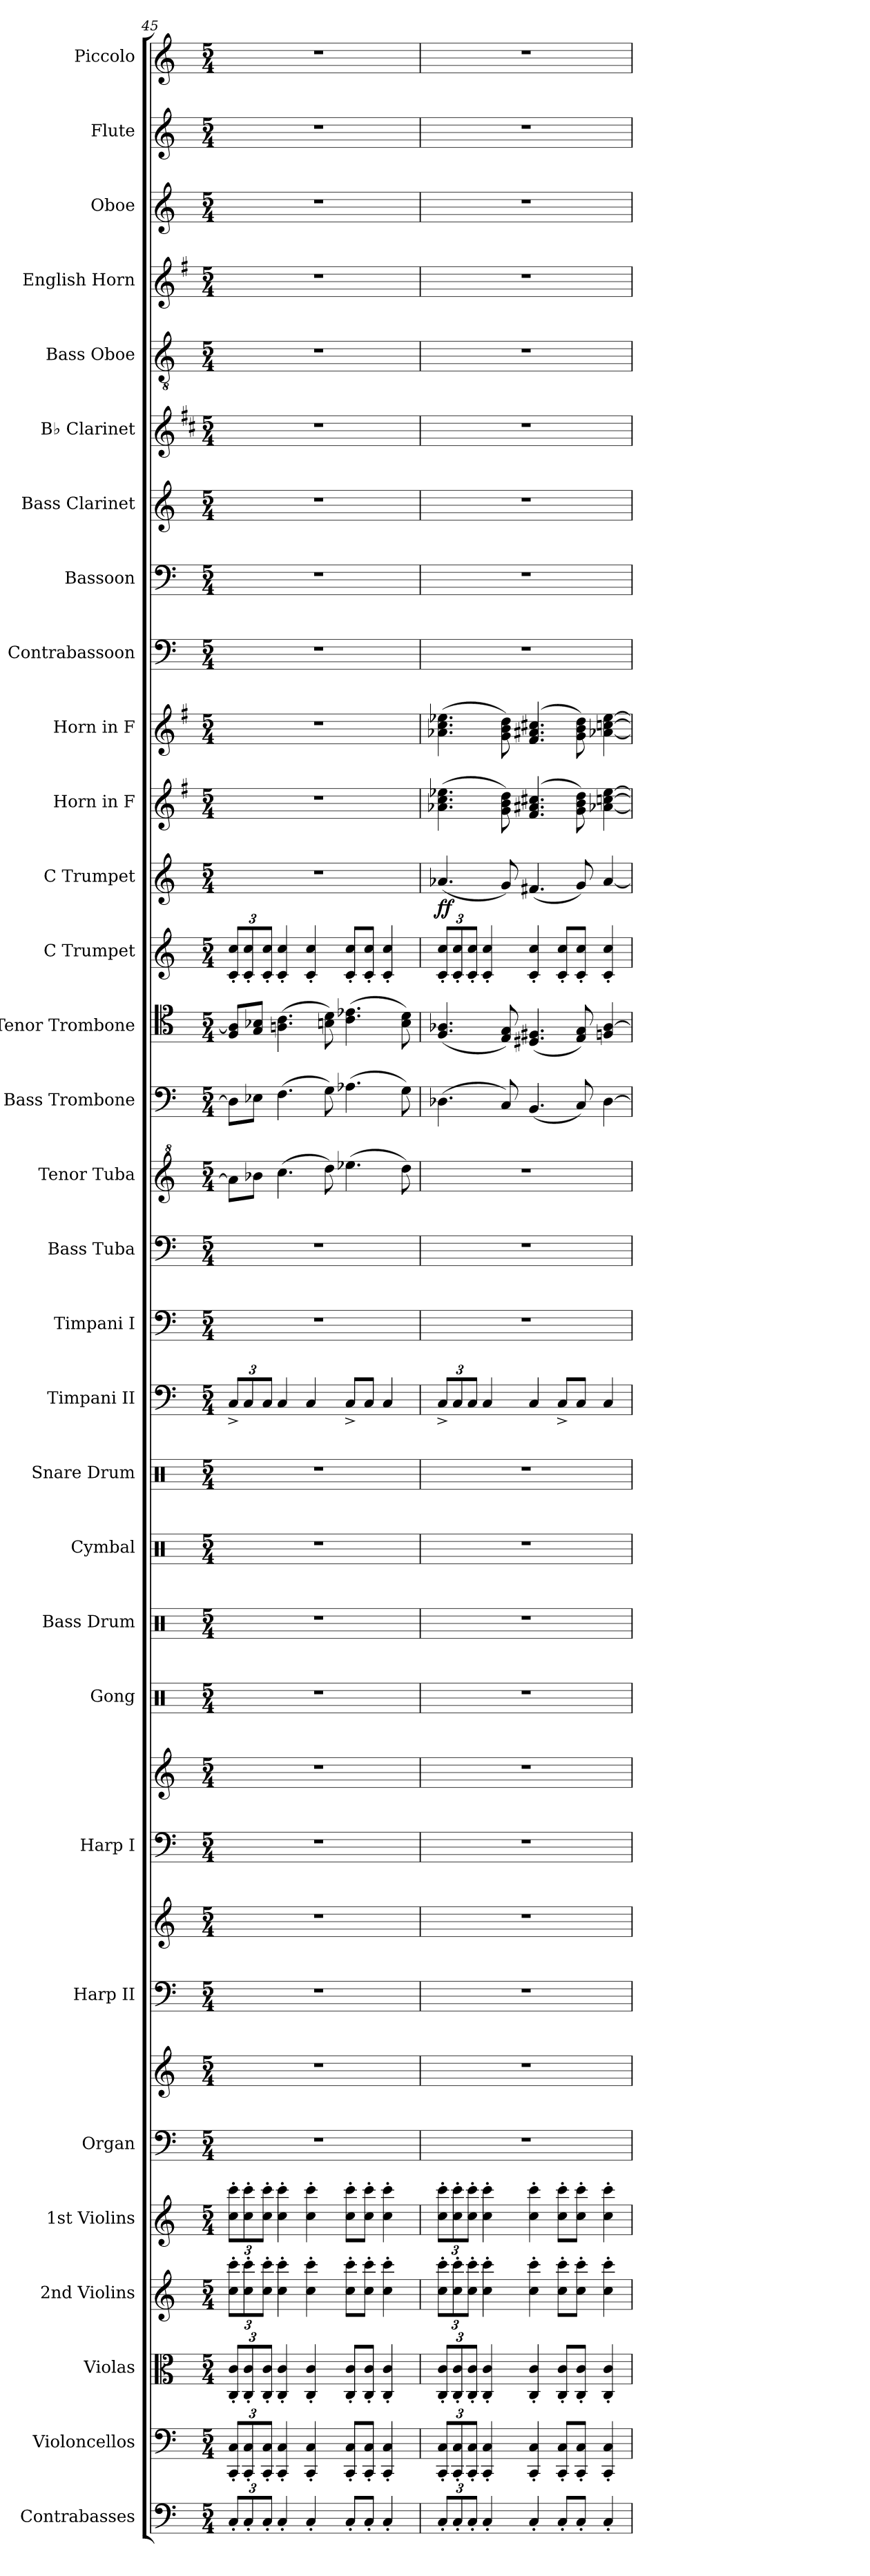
**kern	**kern	**kern	**kern	**kern	**kern	**kern	**kern	**kern	**kern	**kern	**kern	**kern	**kern	**kern	**kern	**kern	**kern	**kern	**kern	**kern	**kern	**kern	**dynam	**kern	**kern	**kern	**kern	**kern	**kern	**kern	**kern	**kern	**kern	**kern
*part31	*part30	*part29	*part28	*part27	*part26	*part26	*part25	*part25	*part24	*part24	*part23	*part22	*part21	*part20	*part19	*part18	*part17	*part16	*part15	*part14	*part13	*part12	*part12	*part11	*part10	*part9	*part8	*part7	*part6	*part5	*part4	*part3	*part2	*part1
*staff34	*staff33	*staff32	*staff31	*staff30	*staff29	*staff28	*staff27	*staff26	*staff25	*staff24	*staff23	*staff22	*staff21	*staff20	*staff19	*staff18	*staff17	*staff16	*staff15	*staff14	*staff13	*staff12	*staff12	*staff11	*staff10	*staff9	*staff8	*staff7	*staff6	*staff5	*staff4	*staff3	*staff2	*staff1
*I"Contrabasses	*I"Violoncellos	*I"Violas	*I"2nd Violins	*I"1st Violins	*I"Organ	*	*I"Harp II	*	*I"Harp I	*	*I"Gong	*I"Bass Drum	*I"Cymbal	*I"Snare Drum	*I"Timpani II	*I"Timpani I	*I"Bass Tuba	*I"Tenor Tuba	*I"Bass Trombone	*I"Tenor Trombone	*I"C Trumpet	*I"C Trumpet	*	*I"Horn in F	*I"Horn in F	*I"Contrabassoon	*I"Bassoon	*I"Bass Clarinet	*I"B♭ Clarinet	*I"Bass Oboe	*I"English Horn	*I"Oboe	*I"Flute	*I"Piccolo
*I'Cbs.	*I'Vcs.	*I'Vlas.	*I'Vlns.	*I'Vlns.	*I'Org.	*	*I'Hrp.	*	*I'Hrp.	*	*	*I'B. Dr.	*I'Cym.	*I'Sn. Dr.	*I'Timp.	*I'Timp.	*I'Tba.	*	*I'B. Tbn.	*I'T. Tbn.	*I'C Tpt.	*I'C Tpt.	*	*	*	*I'Cbsn.	*I'Bsn.	*I'B. Cl.	*I'B♭ Cl.	*	*I'E. Hn.	*I'Ob.	*I'Fl.	*I'Picc.
*clefF4	*clefF4	*clefC3	*clefG2	*clefG2	*clefF4	*clefG2	*clefF4	*clefG2	*clefF4	*clefG2	*clefX	*clefX	*clefX	*clefX	*clefF4	*clefF4	*clefF4	*clefG^2	*clefF4	*clefC4	*clefG2	*clefG2	*	*clefG2	*clefG2	*clefF4	*clefF4	*clefG2	*clefG2	*clefGv2	*clefG2	*clefG2	*clefG2	*clefG2
*ITrd7c12	*	*	*	*	*	*	*	*	*	*	*	*	*	*	*	*	*	*ITrd15c26	*	*	*	*	*	*ITrd4c7	*ITrd4c7	*ITrd7c12	*	*ITrd8c14	*ITrd1c2	*	*ITrd4c7	*	*	*ITrd-7c-12
*k[]	*k[]	*k[]	*k[]	*k[]	*k[]	*k[]	*k[]	*k[]	*k[]	*k[]	*k[]	*k[]	*k[]	*k[]	*k[]	*k[]	*k[]	*k[]	*k[]	*k[]	*k[]	*k[]	*	*k[]	*k[]	*k[]	*k[]	*k[]	*k[]	*k[]	*k[]	*k[]	*k[]	*k[]
*M5/4	*M5/4	*M5/4	*M5/4	*M5/4	*M5/4	*M5/4	*M5/4	*M5/4	*M5/4	*M5/4	*M5/4	*M5/4	*M5/4	*M5/4	*M5/4	*M5/4	*M5/4	*M5/4	*M5/4	*M5/4	*M5/4	*M5/4	*	*M5/4	*M5/4	*M5/4	*M5/4	*M5/4	*M5/4	*M5/4	*M5/4	*M5/4	*M5/4	*M5/4
*Xbrackettup	*Xbrackettup	*Xbrackettup	*Xbrackettup	*Xbrackettup	*	*	*	*	*	*	*	*	*	*	*Xbrackettup	*	*	*	*	*	*Xbrackettup	*	*	*	*	*	*	*	*	*	*	*	*	*
=45	=45	=45	=45	=45	=45	=45	=45	=45	=45	=45	=45	=45	=45	=45	=45	=45	=45	=45	=45	=45	=45	=45	=45	=45	=45	=45	=45	=45	=45	=45	=45	=45	=45	=45
12CC'/L	12CC/' 12C/'L	12C/' 12c/'L	12cc\' 12ccc\'L	12cc\' 12ccc\'L	4%5r	4%5r	4%5r	4%5r	4%5r	4%5r	4%5r	4%5r	4%5r	4%5r	12C^/L	4%5r	4%5r	8A-\L]	8D-\L]	8F/ 8A-/]L	12c/' 12cc/'L	4%5r	.	4%5r	4%5r	4%5r	4%5r	4%5r	4%5r	4%5r	4%5r	4%5r	4%5r	4%5r
12CC'/	12CC/' 12C/'	12C/' 12c/'	12cc\' 12ccc\'	12cc\' 12ccc\'	.	.	.	.	.	.	.	.	.	.	12C/	.	.	.	.	.	12c/' 12cc/'	.	.	.	.	.	.	.	.	.	.	.	.	.
.	.	.	.	.	.	.	.	.	.	.	.	.	.	.	.	.	.	8B-X\J	8E-X\J	8G/ 8B-X/J	.	.	.	.	.	.	.	.	.	.	.	.	.	.
12CC'/J	12CC/' 12C/'J	12C/' 12c/'J	12cc\' 12ccc\'J	12cc\' 12ccc\'J	.	.	.	.	.	.	.	.	.	.	12C/J	.	.	.	.	.	12c/' 12cc/'J	.	.	.	.	.	.	.	.	.	.	.	.	.
4CC'/	4CC/' 4C/'	4C/' 4c/'	4cc\' 4ccc\'	4cc\' 4ccc\'	.	.	.	.	.	.	.	.	.	.	4C/	.	.	(4.c\	(4.F\	(4.An\ 4.c\	4c/' 4cc/'	.	.	.	.	.	.	.	.	.	.	.	.	.
4CC'/	4CC/' 4C/'	4C/' 4c/'	4cc\' 4ccc\'	4cc\' 4ccc\'	.	.	.	.	.	.	.	.	.	.	4C/	.	.	.	.	.	4c/' 4cc/'	.	.	.	.	.	.	.	.	.	.	.	.	.
.	.	.	.	.	.	.	.	.	.	.	.	.	.	.	.	.	.	8d\)	8G\)	8Bn\ 8d\)	.	.	.	.	.	.	.	.	.	.	.	.	.	.
8CC'/L	8CC/' 8C/'L	8C/' 8c/'L	8cc\' 8ccc\'L	8cc\' 8ccc\'L	.	.	.	.	.	.	.	.	.	.	8C^/L	.	.	(4.e-X\	(4.A-X\	(4.c\ 4.e-X\	8c/' 8cc/'L	.	.	.	.	.	.	.	.	.	.	.	.	.
8CC'/J	8CC/' 8C/'J	8C/' 8c/'J	8cc\' 8ccc\'J	8cc\' 8ccc\'J	.	.	.	.	.	.	.	.	.	.	8C/J	.	.	.	.	.	8c/' 8cc/'J	.	.	.	.	.	.	.	.	.	.	.	.	.
4CC'/	4CC/' 4C/'	4C/' 4c/'	4cc\' 4ccc\'	4cc\' 4ccc\'	.	.	.	.	.	.	.	.	.	.	4C/	.	.	.	.	.	4c/' 4cc/'	.	.	.	.	.	.	.	.	.	.	.	.	.
.	.	.	.	.	.	.	.	.	.	.	.	.	.	.	.	.	.	8d\)	8G\)	8B\ 8d\)	.	.	.	.	.	.	.	.	.	.	.	.	.	.
=46	=46	=46	=46	=46	=46	=46	=46	=46	=46	=46	=46	=46	=46	=46	=46	=46	=46	=46	=46	=46	=46	=46	=46	=46	=46	=46	=46	=46	=46	=46	=46	=46	=46	=46
!	!	!	!	!	!	!	!	!	!	!	!	!	!	!	!	!	!	!	!	!	!	!	!LO:DY:b	!	!	!	!	!	!	!	!	!	!	!
12CC'/L	12CC/' 12C/'L	12C/' 12c/'L	12cc\' 12ccc\'L	12cc\' 12ccc\'L	4%5r	4%5r	4%5r	4%5r	4%5r	4%5r	4%5r	4%5r	4%5r	4%5r	12C^/L	4%5r	4%5r	4%5r	(4.D-X\	(4.F/ 4.A-X/	12c/' 12cc/'L	(4.a-X/	ff	(4.d-X\ 4.f\ 4.a-X\	(4.d-X\ 4.f\ 4.a-X\	4%5r	4%5r	4%5r	4%5r	4%5r	4%5r	4%5r	4%5r	4%5r
12CC'/	12CC/' 12C/'	12C/' 12c/'	12cc\' 12ccc\'	12cc\' 12ccc\'	.	.	.	.	.	.	.	.	.	.	12C/	.	.	.	.	.	12c/' 12cc/'	.	.	.	.	.	.	.	.	.	.	.	.	.
12CC'/J	12CC/' 12C/'J	12C/' 12c/'J	12cc\' 12ccc\'J	12cc\' 12ccc\'J	.	.	.	.	.	.	.	.	.	.	12C/J	.	.	.	.	.	12c/' 12cc/'J	.	.	.	.	.	.	.	.	.	.	.	.	.
4CC'/	4CC/' 4C/'	4C/' 4c/'	4cc\' 4ccc\'	4cc\' 4ccc\'	.	.	.	.	.	.	.	.	.	.	4C/	.	.	.	.	.	4c/' 4cc/'	.	.	.	.	.	.	.	.	.	.	.	.	.
.	.	.	.	.	.	.	.	.	.	.	.	.	.	.	.	.	.	.	8C/)	8E/ 8G/)	.	8g/)	.	8c\ 8e\ 8g\)	8c\ 8e\ 8g\)	.	.	.	.	.	.	.	.	.
4CC'/	4CC/' 4C/'	4C/' 4c/'	4cc\' 4ccc\'	4cc\' 4ccc\'	.	.	.	.	.	.	.	.	.	.	4C/	.	.	.	(4.BB/	(4.D#X/ 4.F#X/	4c/' 4cc/'	(4.f#X/	.	(4.B/ 4.d#X/ 4.f#X/	(4.B/ 4.d#X/ 4.f#X/	.	.	.	.	.	.	.	.	.
8CC'/L	8CC/' 8C/'L	8C/' 8c/'L	8cc\' 8ccc\'L	8cc\' 8ccc\'L	.	.	.	.	.	.	.	.	.	.	8C^/L	.	.	.	.	.	8c/' 8cc/'L	.	.	.	.	.	.	.	.	.	.	.	.	.
8CC'/J	8CC/' 8C/'J	8C/' 8c/'J	8cc\' 8ccc\'J	8cc\' 8ccc\'J	.	.	.	.	.	.	.	.	.	.	8C/J	.	.	.	8C/)	8E/ 8G/)	8c/' 8cc/'J	8g/)	.	8c\ 8e\ 8g\)	8c\ 8e\ 8g\)	.	.	.	.	.	.	.	.	.
4CC'/	4CC/' 4C/'	4C/' 4c/'	4cc\' 4ccc\'	4cc\' 4ccc\'	.	.	.	.	.	.	.	.	.	.	4C/	.	.	.	[4D-\	4Fn/ [4A-/	4c/' 4cc/'	[4a-/	.	[4d-X\ [4fn\ [4a-\	[4d-X\ [4fn\ [4a-\	.	.	.	.	.	.	.	.	.
=	=	=	=	=	=	=	=	=	=	=	=	=	=	=	=	=	=	=	=	=	=	=	=	=	=	=	=	=	=	=	=	=	=	=
*-	*-	*-	*-	*-	*-	*-	*-	*-	*-	*-	*-	*-	*-	*-	*-	*-	*-	*-	*-	*-	*-	*-	*-	*-	*-	*-	*-	*-	*-	*-	*-	*-	*-	*-
